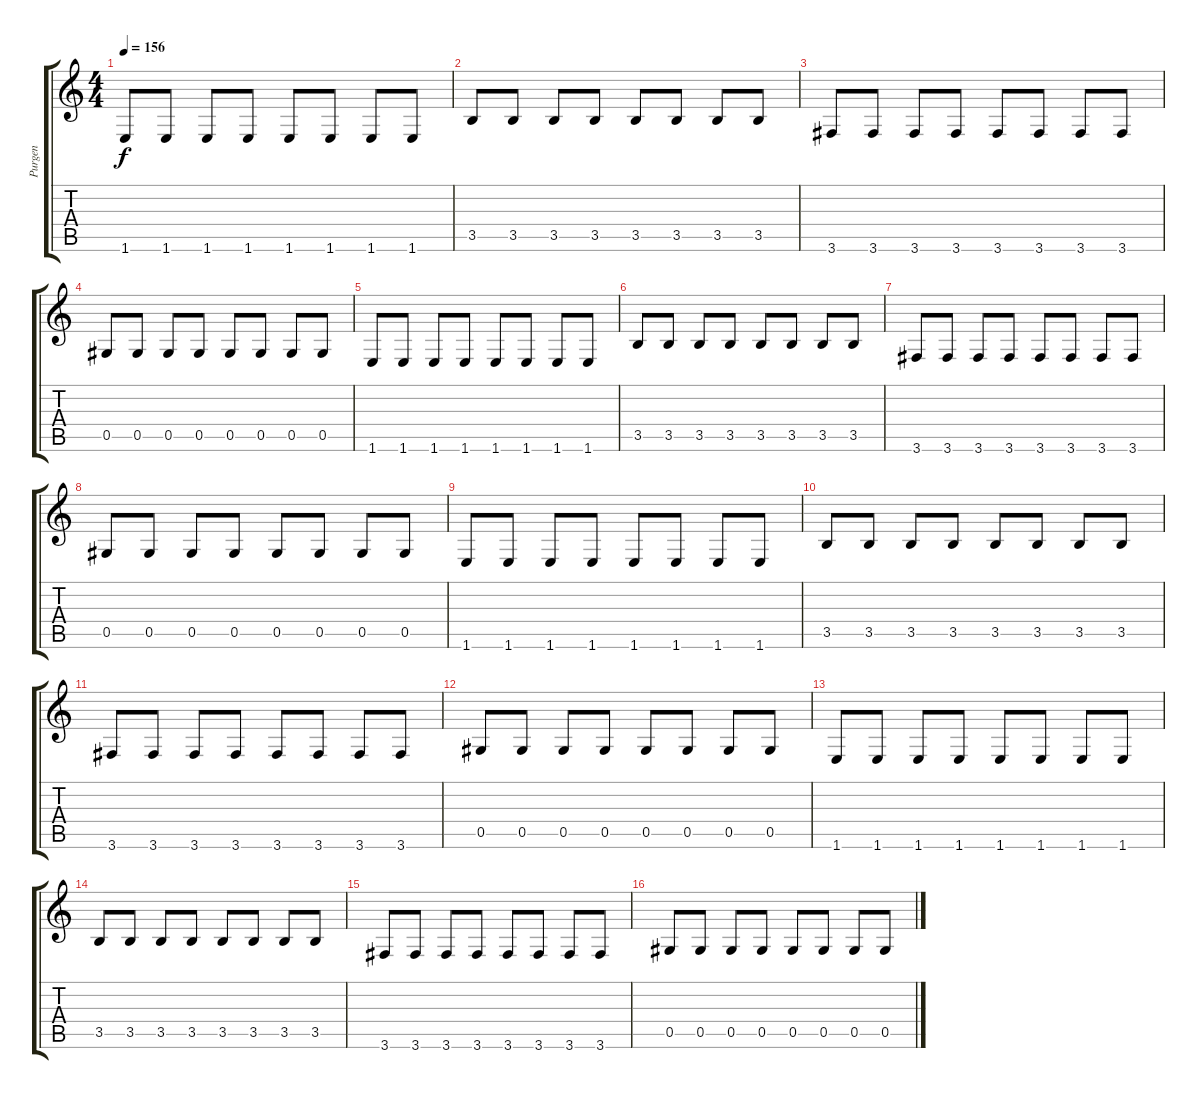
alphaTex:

\track ("Purgen" "Purgen") {instrument electricbassfinger}
\staff {score tabs}
\tuning (Eb4 Bb3 Gb3 Db3 Ab2 Eb2) {hide}
\ts (4 4)
\tempo 156
\clef g2
\ks c
1.6.8{dy f} 1.6.8 1.6.8 1.6.8 1.6.8 1.6.8 1.6.8 1.6.8 |
3.5.8 3.5.8 3.5.8 3.5.8 3.5.8 3.5.8 3.5.8 3.5.8 |
3.6.8 3.6.8 3.6.8 3.6.8 3.6.8 3.6.8 3.6.8 3.6.8 |
0.5.8 0.5.8 0.5.8 0.5.8 0.5.8 0.5.8 0.5.8 0.5.8 |
1.6.8 1.6.8 1.6.8 1.6.8 1.6.8 1.6.8 1.6.8 1.6.8 |
3.5.8 3.5.8 3.5.8 3.5.8 3.5.8 3.5.8 3.5.8 3.5.8 |
3.6.8 3.6.8 3.6.8 3.6.8 3.6.8 3.6.8 3.6.8 3.6.8 |
0.5.8 0.5.8 0.5.8 0.5.8 0.5.8 0.5.8 0.5.8 0.5.8 |
1.6.8 1.6.8 1.6.8 1.6.8 1.6.8 1.6.8 1.6.8 1.6.8 |
3.5.8 3.5.8 3.5.8 3.5.8 3.5.8 3.5.8 3.5.8 3.5.8 |
3.6.8 3.6.8 3.6.8 3.6.8 3.6.8 3.6.8 3.6.8 3.6.8 |
0.5.8 0.5.8 0.5.8 0.5.8 0.5.8 0.5.8 0.5.8 0.5.8 |
1.6.8 1.6.8 1.6.8 1.6.8 1.6.8 1.6.8 1.6.8 1.6.8 |
3.5.8 3.5.8 3.5.8 3.5.8 3.5.8 3.5.8 3.5.8 3.5.8 |
3.6.8 3.6.8 3.6.8 3.6.8 3.6.8 3.6.8 3.6.8 3.6.8 |
0.5.8 0.5.8 0.5.8 0.5.8 0.5.8 0.5.8 0.5.8 0.5.8
